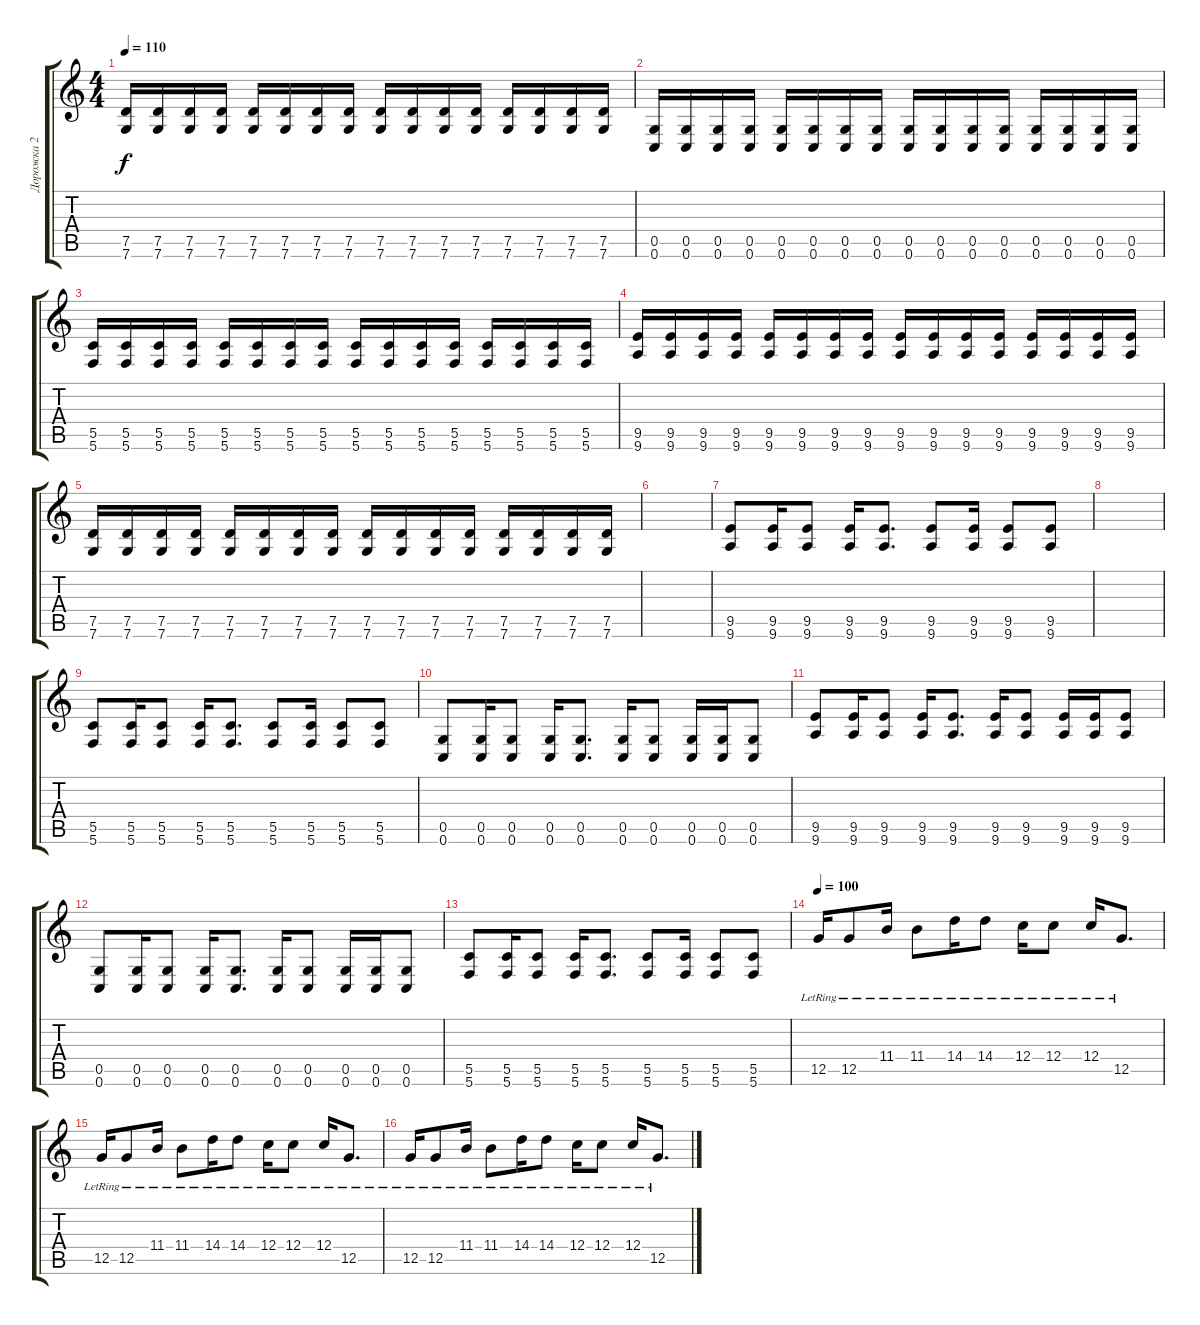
\track ("Дорожка 2" "Дорожка 2") {instrument distortionguitar}
\staff {score tabs}
\tuning (D4 A3 F3 C3 G2 C2) {hide}
\ts (4 4)
\tempo 110
\clef g2
\ks c
(7.5 7.6).16{dy f} (7.5 7.6).16 (7.5 7.6).16 (7.5 7.6).16 (7.5 7.6).16 (7.5 7.6).16 (7.5 7.6).16 (7.5 7.6).16 (7.5 7.6).16 (7.5 7.6).16 (7.5 7.6).16 (7.5 7.6).16 (7.5 7.6).16 (7.5 7.6).16 (7.5 7.6).16 (7.5 7.6).16 |
(0.5 0.6).16 (0.5 0.6).16 (0.5 0.6).16 (0.5 0.6).16 (0.5 0.6).16 (0.5 0.6).16 (0.5 0.6).16 (0.5 0.6).16 (0.5 0.6).16 (0.5 0.6).16 (0.5 0.6).16 (0.5 0.6).16 (0.5 0.6).16 (0.5 0.6).16 (0.5 0.6).16 (0.5 0.6).16 |
(5.5 5.6).16 (5.5 5.6).16 (5.5 5.6).16 (5.5 5.6).16 (5.5 5.6).16 (5.5 5.6).16 (5.5 5.6).16 (5.5 5.6).16 (5.5 5.6).16 (5.5 5.6).16 (5.5 5.6).16 (5.5 5.6).16 (5.5 5.6).16 (5.5 5.6).16 (5.5 5.6).16 (5.5 5.6).16 |
(9.5 9.6).16 (9.5 9.6).16 (9.5 9.6).16 (9.5 9.6).16 (9.5 9.6).16 (9.5 9.6).16 (9.5 9.6).16 (9.5 9.6).16 (9.5 9.6).16 (9.5 9.6).16 (9.5 9.6).16 (9.5 9.6).16 (9.5 9.6).16 (9.5 9.6).16 (9.5 9.6).16 (9.5 9.6).16 |
(7.5 7.6).16 (7.5 7.6).16 (7.5 7.6).16 (7.5 7.6).16 (7.5 7.6).16 (7.5 7.6).16 (7.5 7.6).16 (7.5 7.6).16 (7.5 7.6).16 (7.5 7.6).16 (7.5 7.6).16 (7.5 7.6).16 (7.5 7.6).16 (7.5 7.6).16 (7.5 7.6).16 (7.5 7.6).16 |
|
(9.5 9.6).8 (9.5 9.6).16 (9.5 9.6).8 (9.5 9.6).16 (9.5 9.6).8{d} (9.5 9.6).8 (9.5 9.6).16 (9.5 9.6).8 (9.5 9.6).8 |
|
(5.5 5.6).8 (5.5 5.6).16 (5.5 5.6).8 (5.5 5.6).16 (5.5 5.6).8{d} (5.5 5.6).8 (5.5 5.6).16 (5.5 5.6).8 (5.5 5.6).8 |
(0.5 0.6).8 (0.5 0.6).16 (0.5 0.6).8 (0.5 0.6).16 (0.5 0.6).8{d} (0.5 0.6).16 (0.5 0.6).8 (0.5 0.6).16 (0.5 0.6).16 (0.5 0.6).8 |
(9.5 9.6).8 (9.5 9.6).16 (9.5 9.6).8 (9.5 9.6).16 (9.5 9.6).8{d} (9.5 9.6).16 (9.5 9.6).8 (9.5 9.6).16 (9.5 9.6).16 (9.5 9.6).8 |
(0.5 0.6).8 (0.5 0.6).16 (0.5 0.6).8 (0.5 0.6).16 (0.5 0.6).8{d} (0.5 0.6).16 (0.5 0.6).8 (0.5 0.6).16 (0.5 0.6).16 (0.5 0.6).8 |
(5.5 5.6).8 (5.5 5.6).16 (5.5 5.6).8 (5.5 5.6).16 (5.5 5.6).8{d} (5.5 5.6).8 (5.5 5.6).16 (5.5 5.6).8 (5.5 5.6).8 |
\tempo 100
12.5{lr}.16 12.5{lr}.8 11.4{lr}.16 11.4{lr}.8 14.4{lr}.16 14.4{lr}.8 12.4{lr}.16 12.4{lr}.8 12.4{lr}.16 12.5{lr}.8{d} |
12.5{lr}.16 12.5{lr}.8 11.4{lr}.16 11.4{lr}.8 14.4{lr}.16 14.4{lr}.8 12.4{lr}.16 12.4{lr}.8 12.4{lr}.16 12.5{lr}.8{d} |
12.5{lr}.16 12.5{lr}.8 11.4{lr}.16 11.4{lr}.8 14.4{lr}.16 14.4{lr}.8 12.4{lr}.16 12.4{lr}.8 12.4{lr}.16 12.5{lr}.8{d}
